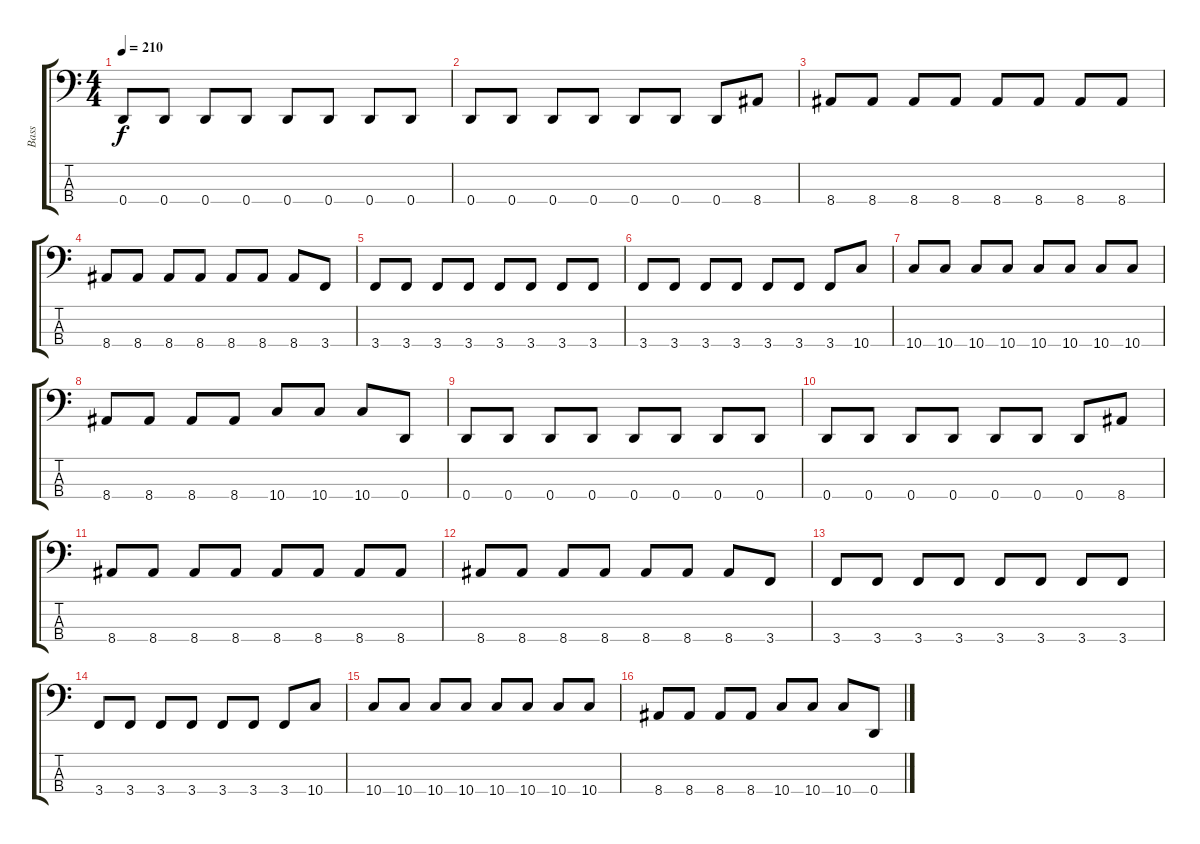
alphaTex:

\track ("Bass " "Bass ") {instrument electricbassfinger}
\staff {score tabs}
\tuning (G2 D2 A1 D1) {hide}
\ts (4 4)
\tempo 210
\clef f4
\ks c
0.4.8{dy f} 0.4.8 0.4.8 0.4.8 0.4.8 0.4.8 0.4.8 0.4.8 |
0.4.8 0.4.8 0.4.8 0.4.8 0.4.8 0.4.8 0.4.8 8.4.8 |
8.4.8 8.4.8 8.4.8 8.4.8 8.4.8 8.4.8 8.4.8 8.4.8 |
8.4.8 8.4.8 8.4.8 8.4.8 8.4.8 8.4.8 8.4.8 3.4.8 |
3.4.8 3.4.8 3.4.8 3.4.8 3.4.8 3.4.8 3.4.8 3.4.8 |
3.4.8 3.4.8 3.4.8 3.4.8 3.4.8 3.4.8 3.4.8 10.4.8 |
10.4.8 10.4.8 10.4.8 10.4.8 10.4.8 10.4.8 10.4.8 10.4.8 |
8.4.8 8.4.8 8.4.8 8.4.8 10.4.8 10.4.8 10.4.8 0.4.8 |
0.4.8 0.4.8 0.4.8 0.4.8 0.4.8 0.4.8 0.4.8 0.4.8 |
0.4.8 0.4.8 0.4.8 0.4.8 0.4.8 0.4.8 0.4.8 8.4.8 |
8.4.8 8.4.8 8.4.8 8.4.8 8.4.8 8.4.8 8.4.8 8.4.8 |
8.4.8 8.4.8 8.4.8 8.4.8 8.4.8 8.4.8 8.4.8 3.4.8 |
3.4.8 3.4.8 3.4.8 3.4.8 3.4.8 3.4.8 3.4.8 3.4.8 |
3.4.8 3.4.8 3.4.8 3.4.8 3.4.8 3.4.8 3.4.8 10.4.8 |
10.4.8 10.4.8 10.4.8 10.4.8 10.4.8 10.4.8 10.4.8 10.4.8 |
8.4.8 8.4.8 8.4.8 8.4.8 10.4.8 10.4.8 10.4.8 0.4.8
